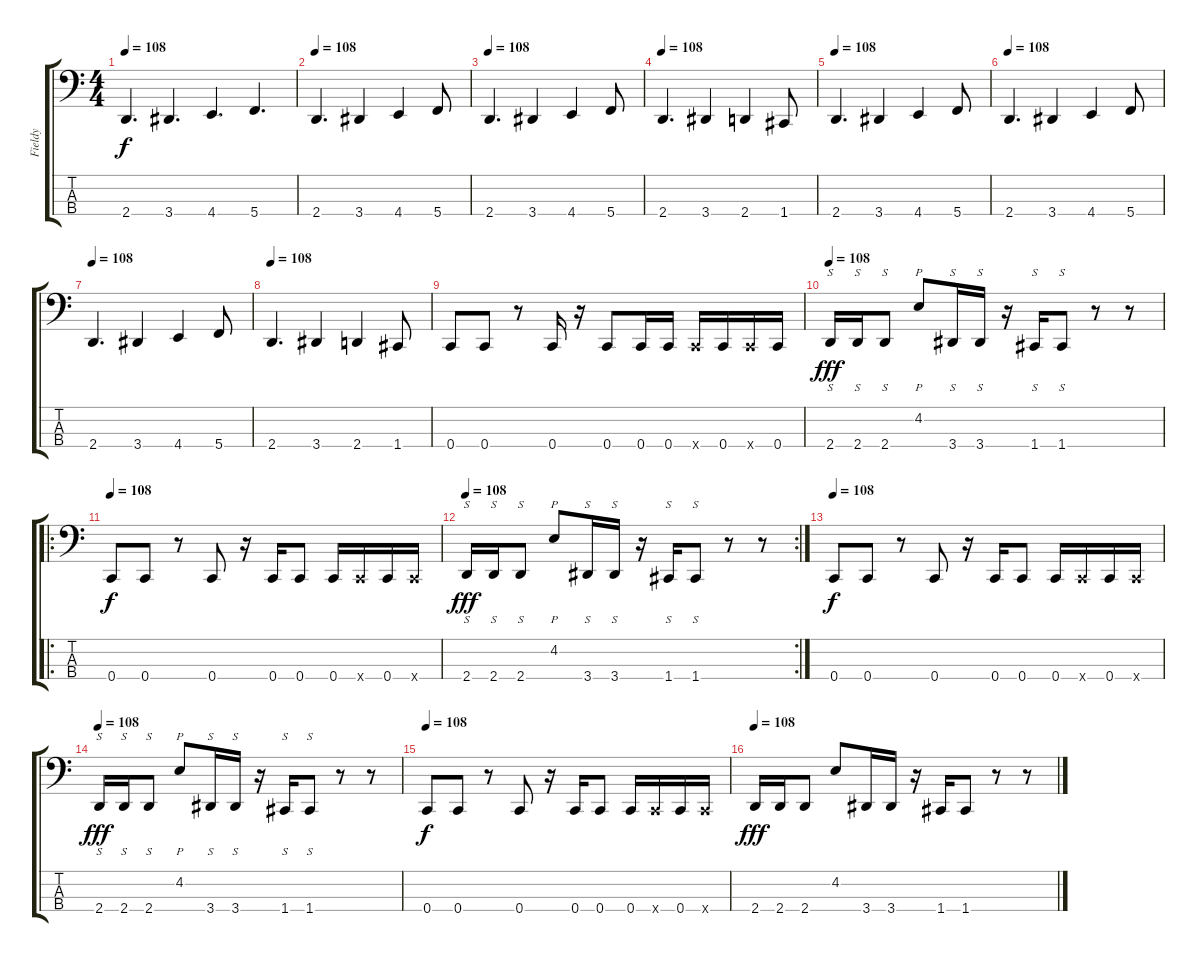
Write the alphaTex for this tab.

\track ("Fieldy" "Fieldy") {instrument electricbassfinger}
\staff {score tabs}
\tuning (F2 C2 G1 C1) {hide}
\ts (4 4)
\tempo 108
\clef f4
\ks c
2.4.4{d dy f instrument slapbass1} 3.4.4{d} 4.4.4{d} 5.4.4{d} |
\tempo 108
2.4.4{d instrument slapbass1} 3.4.4 4.4.4 5.4.8 |
\tempo 108
2.4.4{d instrument slapbass1} 3.4.4 4.4.4 5.4.8 |
\tempo 108
2.4.4{d instrument slapbass1} 3.4.4 2.4.4 1.4.8 |
\tempo 108
2.4.4{d instrument slapbass1} 3.4.4 4.4.4 5.4.8 |
\tempo 108
2.4.4{d instrument slapbass1} 3.4.4 4.4.4 5.4.8 |
\tempo 108
2.4.4{d instrument slapbass1} 3.4.4 4.4.4 5.4.8 |
\tempo 108
2.4.4{d instrument slapbass1} 3.4.4 2.4.4 1.4.8 |
0.4.8{instrument slapbass1} 0.4.8 r.8 0.4.16 r.16 0.4.8 0.4.16 0.4.16 0.4{x}.16 0.4.16 0.4{x}.16 0.4.16 |
\tempo 108
2.4.16{s dy fff instrument slapbass1} 2.4.16{s} 2.4.8{s} 4.2.8{p} 3.4.16{s} 3.4.16{s} r.16 1.4.16{s} 1.4.8{s} r.8 r.8 |
\ro
\tempo 108
0.4.8{dy f instrument slapbass1} 0.4.8 r.8 0.4.8 r.16 0.4.16 0.4.8 0.4.16 0.4{x}.16 0.4.16 0.4{x}.16 |
\rc 2
\tempo 108
2.4.16{s dy fff instrument slapbass1} 2.4.16{s} 2.4.8{s} 4.2.8{p} 3.4.16{s} 3.4.16{s} r.16 1.4.16{s} 1.4.8{s} r.8 r.8 |
\tempo 108
0.4.8{dy f instrument slapbass1} 0.4.8 r.8 0.4.8 r.16 0.4.16 0.4.8 0.4.16 0.4{x}.16 0.4.16 0.4{x}.16 |
\tempo 108
2.4.16{s dy fff instrument slapbass1} 2.4.16{s} 2.4.8{s} 4.2.8{p} 3.4.16{s} 3.4.16{s} r.16 1.4.16{s} 1.4.8{s} r.8 r.8 |
\tempo 108
0.4.8{dy f instrument slapbass1} 0.4.8 r.8 0.4.8 r.16 0.4.16 0.4.8 0.4.16 0.4{x}.16 0.4.16 0.4{x}.16 |
\tempo 108
2.4.16{dy fff instrument slapbass1} 2.4.16 2.4.8 4.2.8 3.4.16 3.4.16 r.16 1.4.16 1.4.8 r.8 r.8
